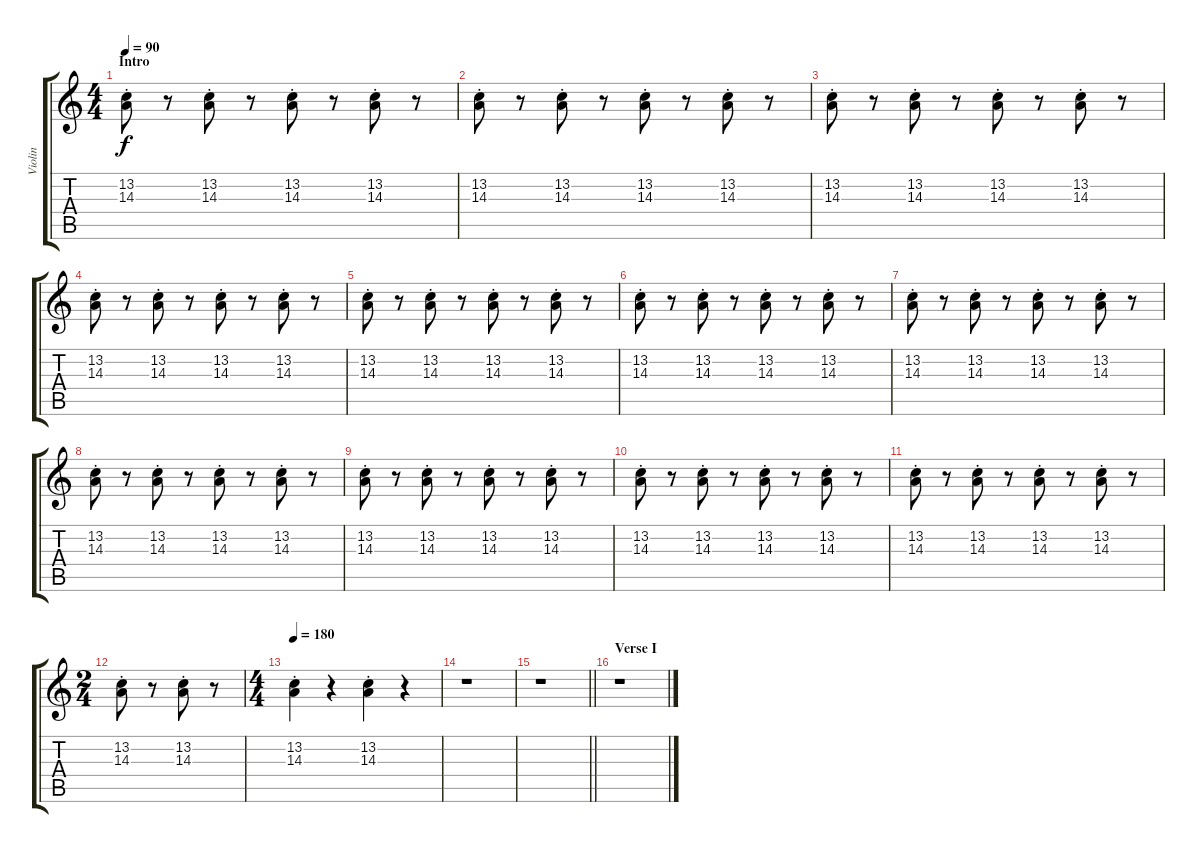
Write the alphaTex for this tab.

\track ("Violin" "Violin") {instrument violin}
\staff {score tabs}
\tuning (E4 B3 G3 D3 A2 E2) {hide}
\ts (4 4)
\section ("" "Intro")
\tempo 90
\clef g2
\ks aminor
(13.2{st} 14.3{st}).8{dy f instrument violin} r.8 (13.2{st} 14.3{st}).8 r.8 (13.2{st} 14.3{st}).8 r.8 (13.2{st} 14.3{st}).8 r.8 |
(13.2{st} 14.3{st}).8 r.8 (13.2{st} 14.3{st}).8 r.8 (13.2{st} 14.3{st}).8 r.8 (13.2{st} 14.3{st}).8 r.8 |
(13.2{st} 14.3{st}).8 r.8 (13.2{st} 14.3{st}).8 r.8 (13.2{st} 14.3{st}).8 r.8 (13.2{st} 14.3{st}).8 r.8 |
(13.2{st} 14.3{st}).8 r.8 (13.2{st} 14.3{st}).8 r.8 (13.2{st} 14.3{st}).8 r.8 (13.2{st} 14.3{st}).8 r.8 |
(13.2{st} 14.3{st}).8 r.8 (13.2{st} 14.3{st}).8 r.8 (13.2{st} 14.3{st}).8 r.8 (13.2{st} 14.3{st}).8 r.8 |
(13.2{st} 14.3{st}).8 r.8 (13.2{st} 14.3{st}).8 r.8 (13.2{st} 14.3{st}).8 r.8 (13.2{st} 14.3{st}).8 r.8 |
(13.2{st} 14.3{st}).8 r.8 (13.2{st} 14.3{st}).8 r.8 (13.2{st} 14.3{st}).8 r.8 (13.2{st} 14.3{st}).8 r.8 |
(13.2{st} 14.3{st}).8 r.8 (13.2{st} 14.3{st}).8 r.8 (13.2{st} 14.3{st}).8 r.8 (13.2{st} 14.3{st}).8 r.8 |
(13.2{st} 14.3{st}).8 r.8 (13.2{st} 14.3{st}).8 r.8 (13.2{st} 14.3{st}).8 r.8 (13.2{st} 14.3{st}).8 r.8 |
(13.2{st} 14.3{st}).8 r.8 (13.2{st} 14.3{st}).8 r.8 (13.2{st} 14.3{st}).8 r.8 (13.2{st} 14.3{st}).8 r.8 |
(13.2{st} 14.3{st}).8 r.8 (13.2{st} 14.3{st}).8 r.8 (13.2{st} 14.3{st}).8 r.8 (13.2{st} 14.3{st}).8 r.8 |
\ts (2 4)
(13.2{st} 14.3{st}).8 r.8 (13.2{st} 14.3{st}).8 r.8 |
\ts (4 4)
\tempo 180
(13.2{st} 14.3{st}).4 r.4 (13.2{st} 14.3{st}).4 r.4 |
r.1 |
\barLineRight lightlight
r.1 |
\section ("" "Verse I")
r.1
